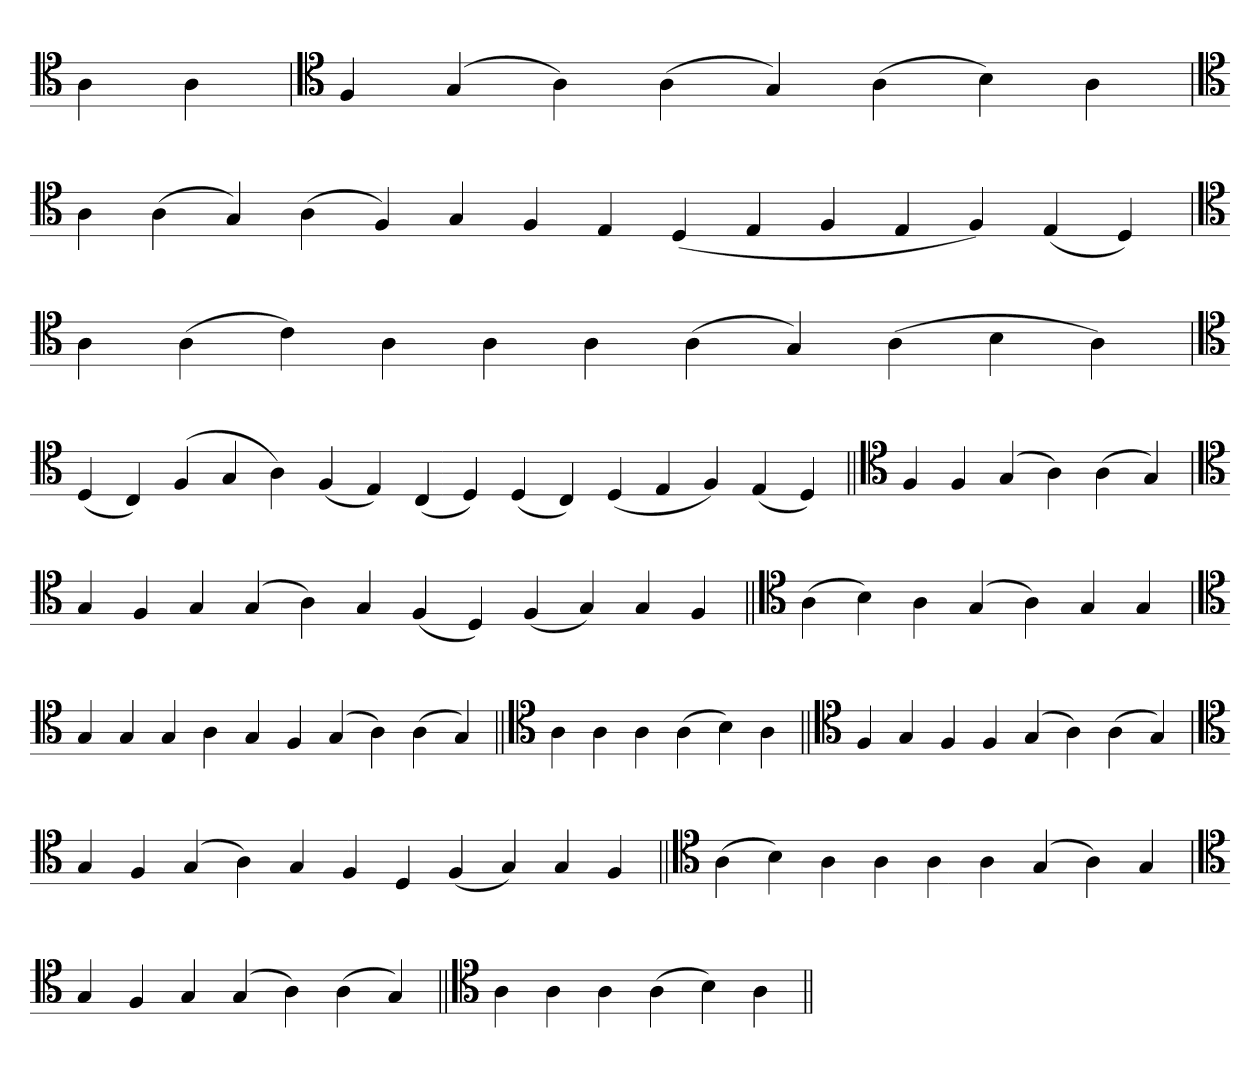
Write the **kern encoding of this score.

**kern
*part1
*staff1
*clefC4
=
4A
4A
=
*clefC4
4F
(4G
4A)
(4A
4G)
(4A
4B)
4A
='
*clefC4
4A
(4A
4G)
(4A
4F)
4G
4F
4E
(4D
4E
4F
4E
4F)
(4E
4D)
=`
*clefC4
4A
(4A
4c)
4A
4A
4A
(4A
4G)
(4A
4B
4A)
='
*clefC4
(4D
4C)
(4F
4G
4A)
(4F
4E)
(4C
4D)
(4D
4C)
(4D
4E
4F)
(4E
4D)
=||
*clefC4
4F
4F
(4G
4A)
(4A
4G)
='
*clefC4
4G
4F
4G
(4G
4A)
4G
(4F
4D)
(4F
4G)
4G
4F
=||
*clefC4
(4A
4B)
4A
(4G
4A)
4G
4G
=`
*clefC4
4G
4G
4G
4A
4G
4F
(4G
4A)
(4A
4G)
=||
*clefC4
4A
4A
4A
(4A
4B)
4A
=||
*clefC4
4F
4G
4F
4F
(4G
4A)
(4A
4G)
='
*clefC4
4G
4F
(4G
4A)
4G
4F
4D
(4F
4G)
4G
4F
=||
*clefC4
(4A
4B)
4A
4A
4A
4A
(4G
4A)
4G
=`
*clefC4
4G
4F
4G
(4G
4A)
(4A
4G)
=||
*clefC4
4A
4A
4A
(4A
4B)
4A
=||
*-
